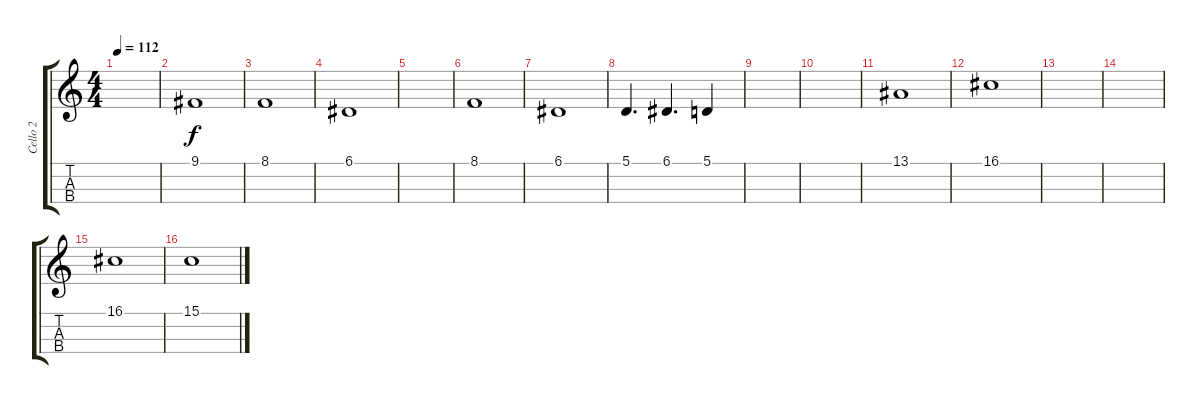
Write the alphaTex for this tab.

\track ("Cello 2" "Cello 2") {instrument cello}
\staff {score tabs}
\tuning (A3 D3 G2 C2) {hide}
\ts (4 4)
\tempo 112
\clef g2
\ks c
|
9.1.1 |
8.1.1 |
6.1.1 |
|
8.1.1 |
6.1.1 |
5.1.4{d} 6.1.4{d} 5.1.4 |
|
|
13.1.1 |
16.1.1 |
|
|
16.1.1 |
15.1.1
